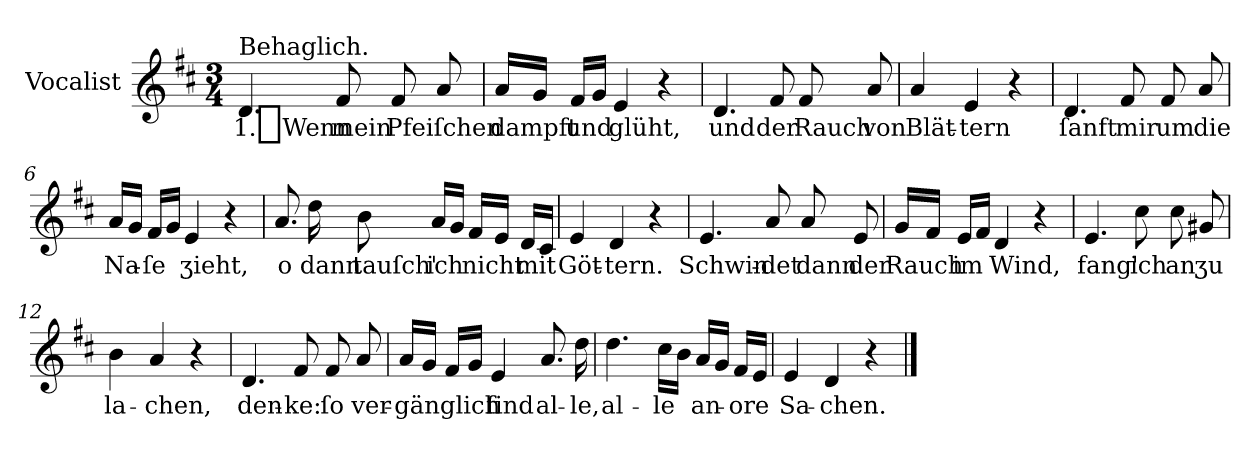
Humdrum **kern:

**kern	**text
*part1	*part1
*staff1	*staff1
*I"Vocalist	*
*clefG2	*
*k[f#c#]	*
*D:	*
*M3/4	*
=1	=1
!LO:TX:a:t=Behaglich.	!
4.d	1._Wenn
8f#	mein
8f#	Pfeiſchen
8a	.
=2	=2
16aLL	dampft
16gJJ	.
16f#LL	und
16gJJ	.
4e	glüht,
4r	.
=3	=3
4.d	und
8f#	der
8f#	Rauch
8a	von
=4	=4
4a	Blät-
4e	-tern
4r	.
=5	=5
4.d	ſanft
8f#	mir
8f#	um
8a	die
=6	=6
16aLL	Na-
16gJJ	.
16f#LL	-ſe
16gJJ	.
4e	ʒieht,
4r	.
=7	=7
8.a	o
16dd	dann
8b	tauſch'
16aLL	ich
16gJJ	.
16f#LL	nicht
16eJJ	.
16dLL	mit
16c#JJ	.
=8	=8
4e	Göt-
4d	-tern.
4r	.
=9	=9
4.e	Schwin-
8a	-det
8a	dann
8e	der
=10	=10
16gLL	Rauch
16f#JJ	.
16eLL	im
16f#JJ	.
4d	Wind,
4r	.
=11	=11
4.e	fang'
8cc#	ich
8cc#	an
8g#X	ʒu
=12	=12
4b	la-
4a	-chen,
4r	.
=13	=13
4.d	den-
8f#	-ke:
8f#	ſo
8a	ver-
=14	=14
16aLL	-gänglich
16gJJ	.
16f#LL	.
16gJJ	.
4e	ſind
8.a	al-
16dd	-le,
=15	=15
4.dd	al-
16cc#LL	-le
16bJJ	.
16aLL	an-
16gJJ	.
16f#LL	-ore
16eJJ	.
=16	=16
4e	Sa-
4d	-chen.
4r	.
==	==
*-	*-
